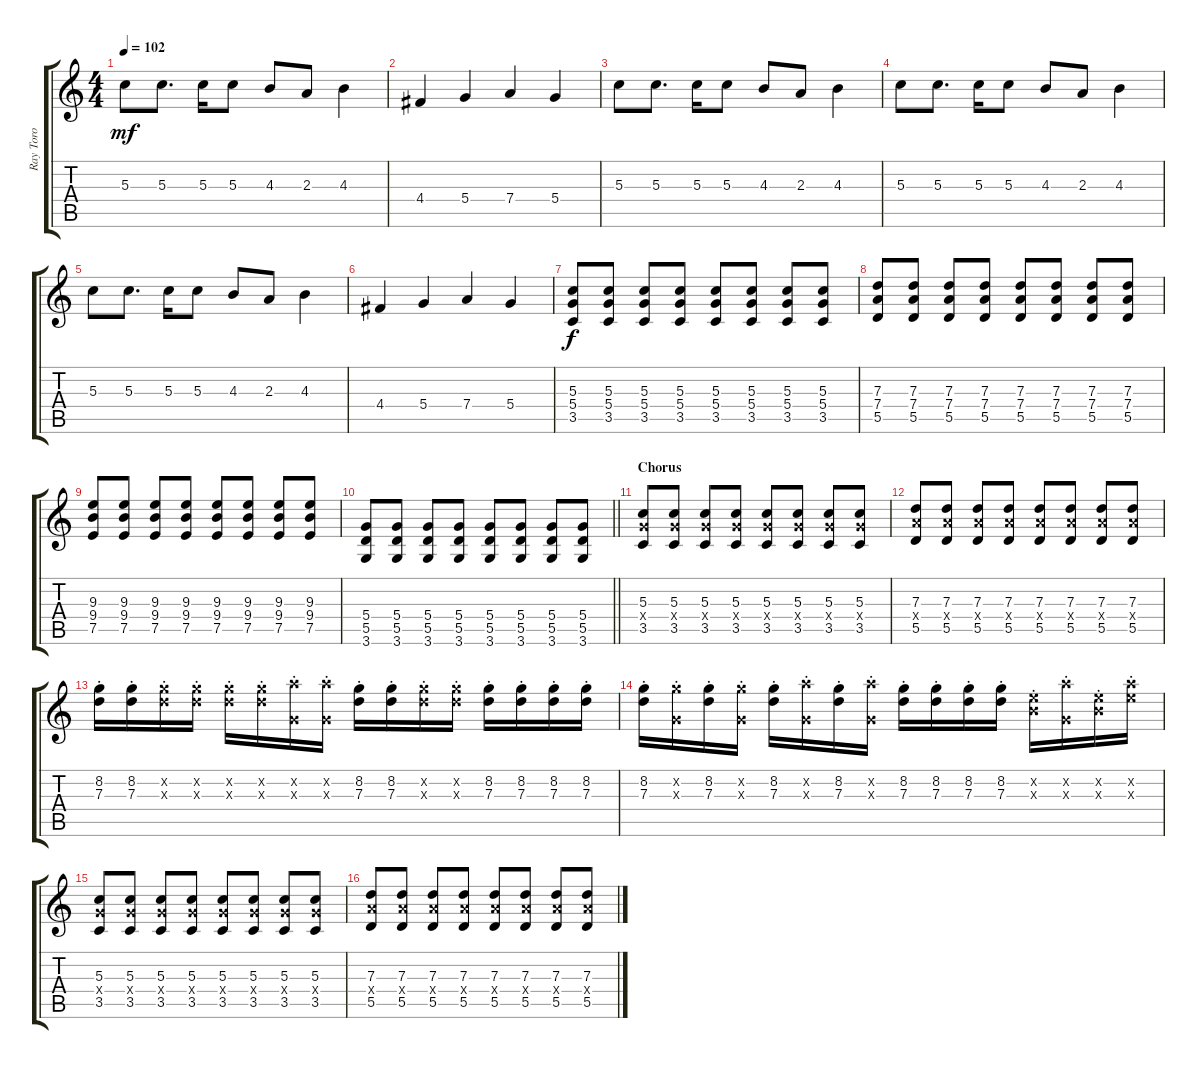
\track ("Ray Toro" "Ray Toro") {instrument distortionguitar}
\staff {score tabs}
\tuning (E4 B3 G3 D3 A2 E2) {hide}
\ts (4 4)
\tempo 102
\clef g2
\ks c
5.3.8{dy mf} 5.3.8{d} 5.3.16 5.3.8 4.3.8 2.3.8 4.3.4 |
4.4.4 5.4.4 7.4.4 5.4.4 |
5.3.8 5.3.8{d} 5.3.16 5.3.8 4.3.8 2.3.8 4.3.4 |
5.3.8 5.3.8{d} 5.3.16 5.3.8 4.3.8 2.3.8 4.3.4 |
5.3.8 5.3.8{d} 5.3.16 5.3.8 4.3.8 2.3.8 4.3.4 |
4.4.4 5.4.4 7.4.4 5.4.4 |
(5.3 5.4 3.5).8{dy f} (5.3 5.4 3.5).8 (5.3 5.4 3.5).8 (5.3 5.4 3.5).8 (5.3 5.4 3.5).8 (5.3 5.4 3.5).8 (5.3 5.4 3.5).8 (5.3 5.4 3.5).8 |
(7.3 7.4 5.5).8 (7.3 7.4 5.5).8 (7.3 7.4 5.5).8 (7.3 7.4 5.5).8 (7.3 7.4 5.5).8 (7.3 7.4 5.5).8 (7.3 7.4 5.5).8 (7.3 7.4 5.5).8 |
(9.3 9.4 7.5).8 (9.3 9.4 7.5).8 (9.3 9.4 7.5).8 (9.3 9.4 7.5).8 (9.3 9.4 7.5).8 (9.3 9.4 7.5).8 (9.3 9.4 7.5).8 (9.3 9.4 7.5).8 |
\barLineRight lightlight
(5.4 5.5 3.6).8 (5.4 5.5 3.6).8 (5.4 5.5 3.6).8 (5.4 5.5 3.6).8 (5.4 5.5 3.6).8 (5.4 5.5 3.6).8 (5.4 5.5 3.6).8 (5.4 5.5 3.6).8 |
\section ("" "Chorus")
(5.3 5.4{x} 3.5).8 (5.3 5.4{x} 3.5).8 (5.3 5.4{x} 3.5).8 (5.3 5.4{x} 3.5).8 (5.3 5.4{x} 3.5).8 (5.3 5.4{x} 3.5).8 (5.3 5.4{x} 3.5).8 (5.3 5.4{x} 3.5).8 |
(7.3 7.4{x} 5.5).8 (7.3 7.4{x} 5.5).8 (7.3 7.4{x} 5.5).8 (7.3 7.4{x} 5.5).8 (7.3 7.4{x} 5.5).8 (7.3 7.4{x} 5.5).8 (7.3 7.4{x} 5.5).8 (7.3 7.4{x} 5.5).8 |
(8.2{st} 7.3).16 (8.2{st} 7.3).16 (8.2{st x} 7.3{x}).16 (8.2{st x} 7.3{x}).16 (8.2{st x} 7.3{x}).16 (8.2{st x} 7.3{x}).16 (10.2{st x} 0.3{x}).16 (10.2{st x} 0.3{x}).16 (8.2{st} 7.3).16 (8.2{st} 7.3).16 (8.2{st x} 7.3{x}).16 (8.2{st x} 7.3{x}).16 (8.2{st} 7.3).16 (8.2{st} 7.3).16 (8.2{st} 7.3).16 (8.2{st} 7.3).16 |
(8.2{st} 7.3).16 (8.2{st x} 0.3{x}).16 (8.2{st} 7.3).16 (8.2{st x} 0.3{x}).16 (8.2{st} 7.3).16 (10.2{st x} 0.3{x}).16 (8.2{st} 7.3).16 (10.2{st x} 0.3{x}).16 (8.2{st} 7.3).16 (8.2{st} 7.3).16 (8.2{st} 7.3).16 (8.2{st} 7.3).16 (5.2{st x} 4.3{x}).16 (10.2{st x} 0.3{x}).16 (5.2{st x} 4.3{x}).16 (10.2{st x} 9.3{x}).16 |
(5.3 5.4{x} 3.5).8 (5.3 5.4{x} 3.5).8 (5.3 5.4{x} 3.5).8 (5.3 5.4{x} 3.5).8 (5.3 5.4{x} 3.5).8 (5.3 5.4{x} 3.5).8 (5.3 5.4{x} 3.5).8 (5.3 5.4{x} 3.5).8 |
(7.3 7.4{x} 5.5).8 (7.3 7.4{x} 5.5).8 (7.3 7.4{x} 5.5).8 (7.3 7.4{x} 5.5).8 (7.3 7.4{x} 5.5).8 (7.3 7.4{x} 5.5).8 (7.3 7.4{x} 5.5).8 (7.3 7.4{x} 5.5).8
